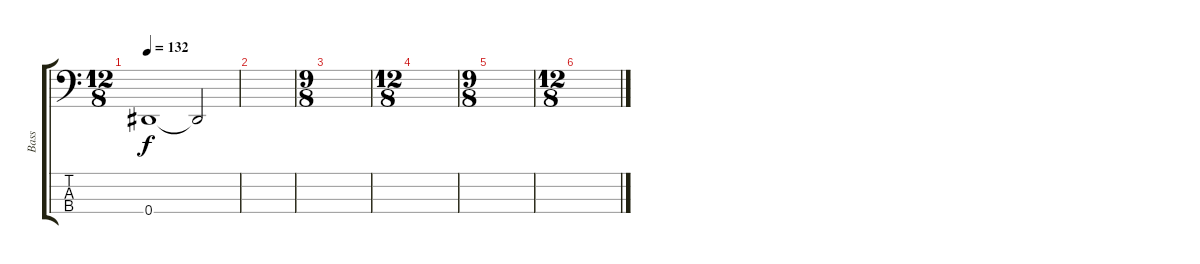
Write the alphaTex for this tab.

\track ("Bass" "Bass") {instrument electricbasspick}
\staff {score tabs}
\tuning (Gb2 Db2 Ab1 Eb1) {hide}
\ts (12 8)
\tempo 132
\clef f4
\ks c
0.4{t}.1{dy f} 0.4{t}.2 |
|
\ts (9 8)
|
\ts (12 8)
|
\ts (9 8)
|
\ts (12 8)
